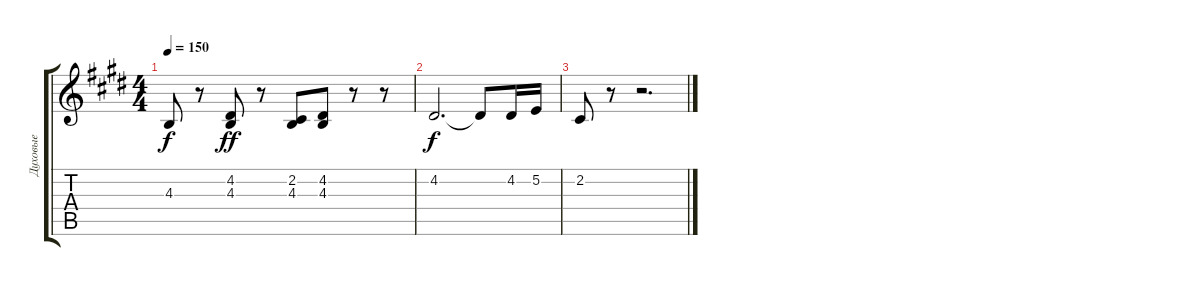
\track ("Духовые" "Духовые") {instrument brasssection}
\staff {score tabs}
\tuning (E4 B3 G3 D3 A2 E2) {hide}
\ts (4 4)
\tempo 150
\clef g2
\ks c#minor
4.3.8{dy f} r.8 (4.2 4.3).8{dy ff} r.8 (2.2 4.3).8 (4.2 4.3).8 r.8 r.8 |
4.2.2{d dy f} 4.2{t}.8 4.2.16 5.2.16 |
2.2.8 r.8 r.2{d}
